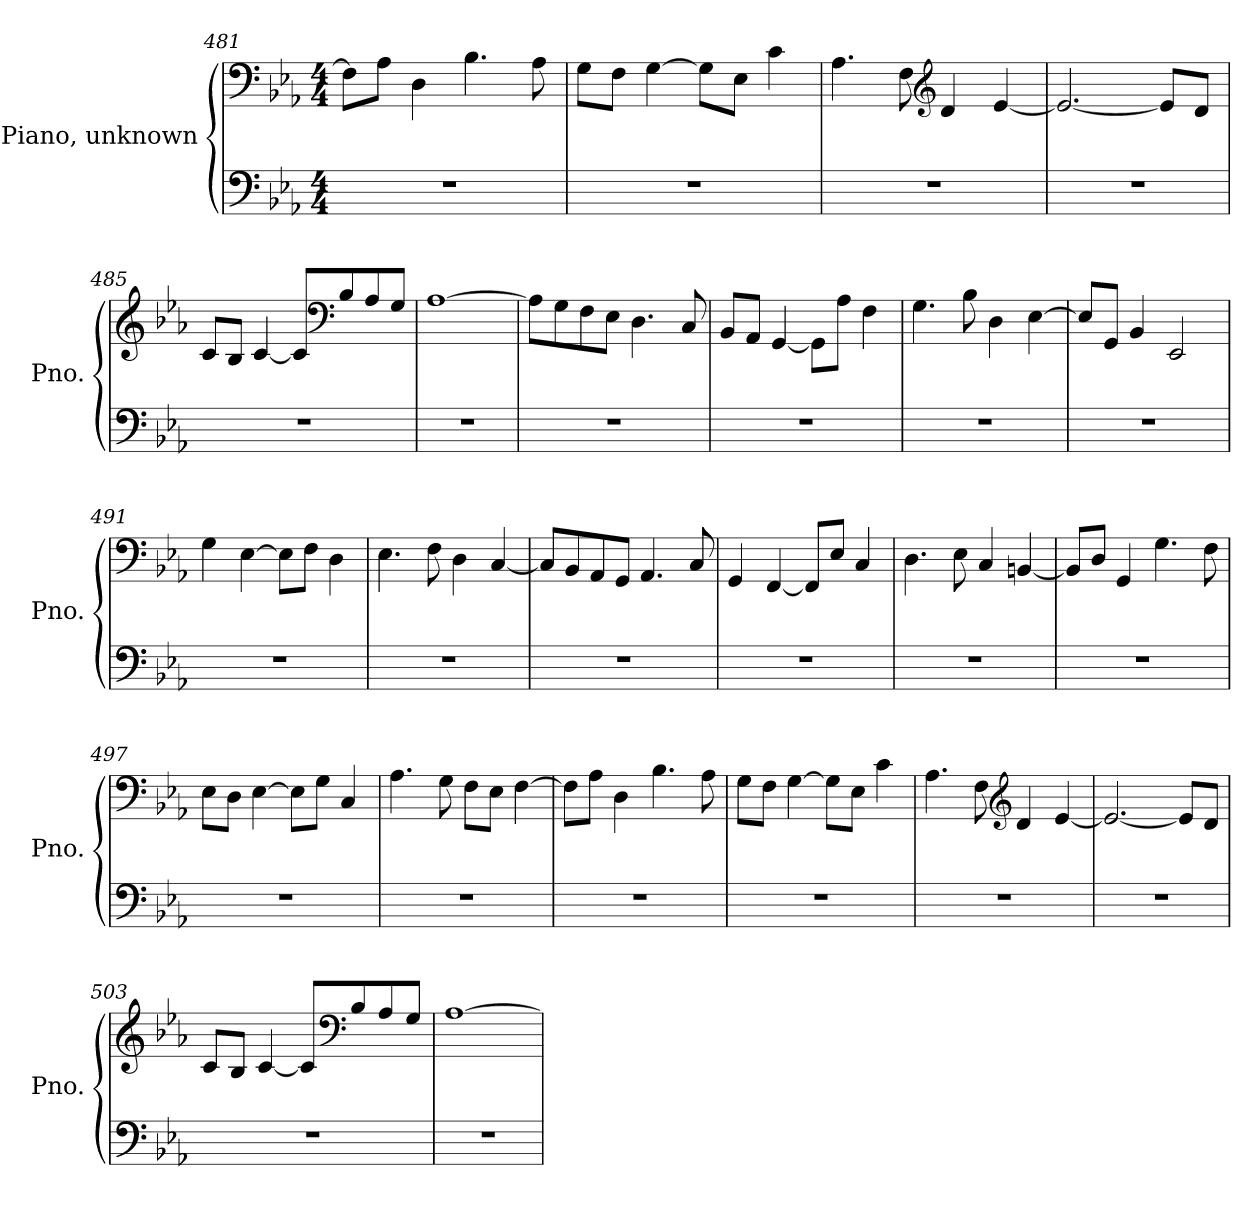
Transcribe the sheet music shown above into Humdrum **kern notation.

**kern	**kern
*part1	*part1
*staff2	*staff1
*I"Piano, unknown	*
*I'Pno.	*
*clefF4	*clefF4
*k[b-e-a-]	*k[b-e-a-]
*M4/4	*M4/4
=481	=481
1r	8F\L]
.	8A-\J
.	4D\
.	4.B-\
.	8A-\
=482	=482
1r	8G\L
.	8F\J
.	[4G\
.	8G\L]
.	8E-\J
.	4c\
!!LO:LB:g=z
=483	=483
1r	4.A-\
.	8F\
*	*clefG2
.	4d/
.	[4e-/
=484	=484
1r	2.e-/_
.	8e-/L]
.	8d/J
=485	=485
1r	8c/L
.	8B-/J
.	[4c/
.	8c/L]
*	*clefF4
.	8B-/
.	8A-/
.	8G/J
=486	=486
1r	[1A-
=487	=487
1r	8A-\L]
.	8G\
.	8F\
.	8E-\J
.	4.D\
.	8C/
=488	=488
1r	8BB-/L
.	8AA-/J
.	[4GG/
.	8GG\L]
.	8A-\J
.	4F\
!!LO:LB:g=z
=489	=489
1r	4.G\
.	8B-\
.	4D\
.	[4E-\
=490	=490
1r	8E-/L]
.	8GG/J
.	4BB-/
.	2EE-/
=491	=491
1r	4G\
.	[4E-\
.	8E-\L]
.	8F\J
.	4D\
=492	=492
1r	4.E-\
.	8F\
.	4D\
.	[4C/
=493	=493
1r	8C/L]
.	8BB-/
.	8AA-/
.	8GG/J
.	4.AA-/
.	8C/
=494	=494
1r	4GG/
.	[4FF/
.	8FF/L]
.	8E-/J
.	4C/
=495	=495
1r	4.D\
.	8E-\
.	4C/
.	[4BBn/
!!LO:LB:g=z
=496	=496
1r	8BB/L]
.	8D/J
.	4GG/
.	4.G\
.	8F\
=497	=497
1r	8E-\L
.	8D\J
.	[4E-\
.	8E-\L]
.	8G\J
.	4C/
=498	=498
1r	4.A-\
.	8G\
.	8F\L
.	8E-\J
.	[4F\
=499	=499
1r	8F\L]
.	8A-\J
.	4D\
.	4.B-\
.	8A-\
=500	=500
1r	8G\L
.	8F\J
.	[4G\
.	8G\L]
.	8E-\J
.	4c\
=501	=501
1r	4.A-\
.	8F\
*	*clefG2
.	4d/
.	[4e-/
=502	=502
1r	2.e-/_
.	8e-/L]
.	8d/J
!!LO:PB:g=z
=503	=503
1r	8c/L
.	8B-/J
.	[4c/
.	8c/L]
*	*clefF4
.	8B-/
.	8A-/
.	8G/J
=504	=504
1r	[1A-
=	=
*-	*-
